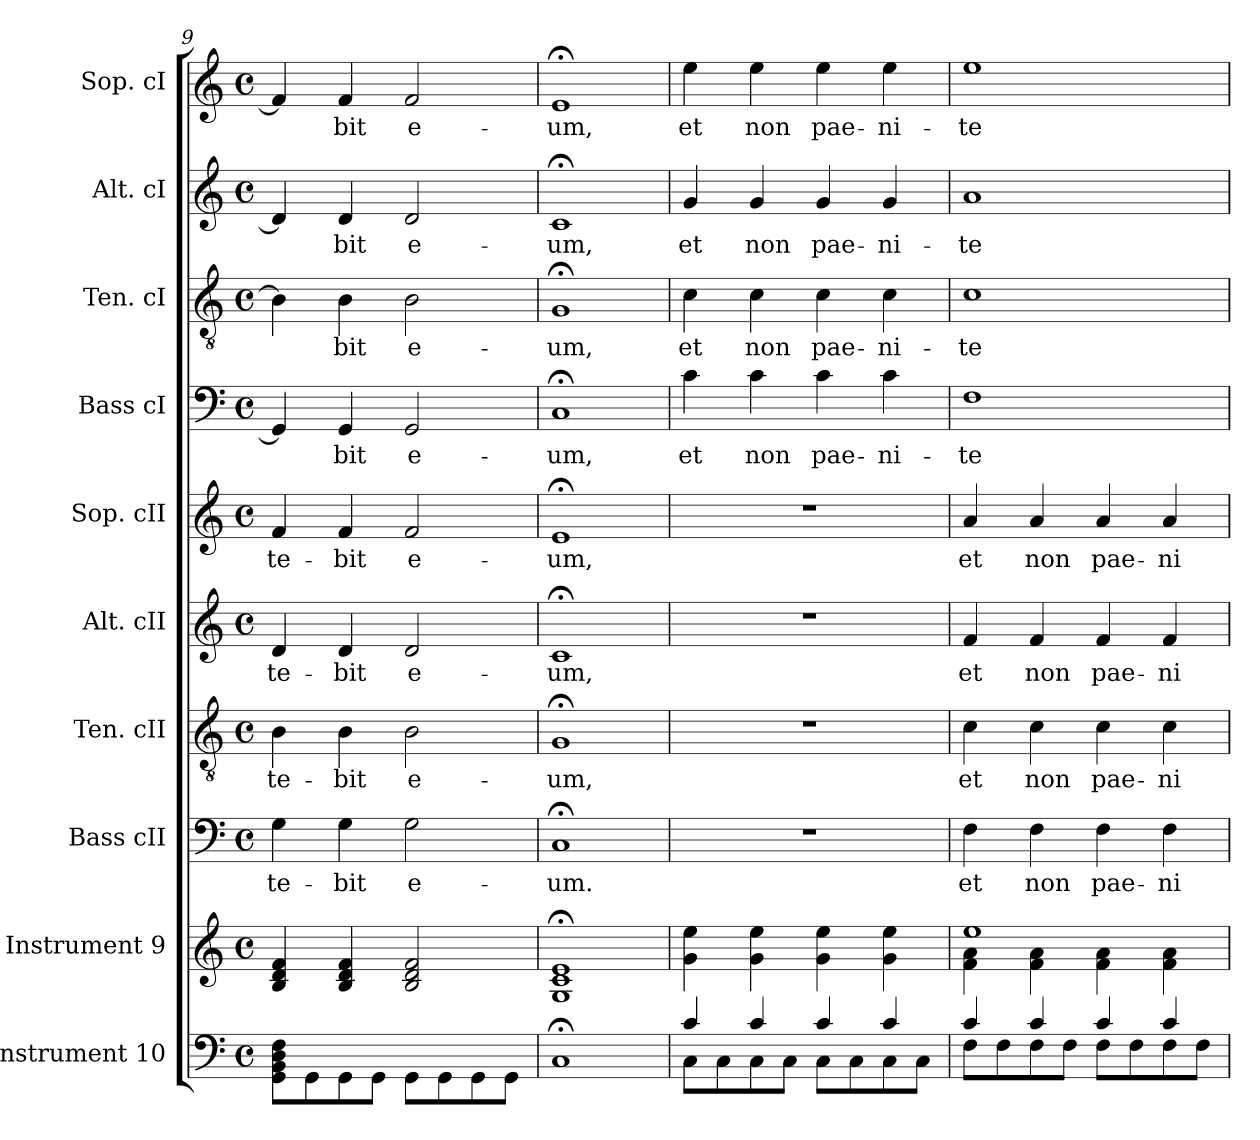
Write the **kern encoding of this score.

**kern	**kern	**kern	**text	**kern	**text	**kern	**text	**kern	**text	**kern	**text	**kern	**text	**kern	**text	**kern	**text
*part10	*part9	*part8	*part8	*part7	*part7	*part6	*part6	*part5	*part5	*part4	*part4	*part3	*part3	*part2	*part2	*part1	*part1
*staff10	*staff9	*staff8	*staff8	*staff7	*staff7	*staff6	*staff6	*staff5	*staff5	*staff4	*staff4	*staff3	*staff3	*staff2	*staff2	*staff1	*staff1
*I"Instrument 10	*I"Instrument 9	*I"Bass cII	*	*I"Ten. cII	*	*I"Alt. cII	*	*I"Sop. cII	*	*I"Bass cI	*	*I"Ten. cI	*	*I"Alt. cI	*	*I"Sop. cI	*
*	*	*I'Bass cII	*	*I'Ten. cII	*	*I'Alt. cII	*	*I'Sop. cII	*	*I'Bass cI	*	*I'Ten. cI	*	*I'Alt. cI	*	*I'Sop. cI	*
*clefF4	*clefG2	*clefF4	*	*clefGv2	*	*clefG2	*	*clefG2	*	*clefF4	*	*clefGv2	*	*clefG2	*	*clefG2	*
*k[]	*k[]	*k[]	*	*k[]	*	*k[]	*	*k[]	*	*k[]	*	*k[]	*	*k[]	*	*k[]	*
*C:	*C:	*C:	*	*C:	*	*C:	*	*C:	*	*C:	*	*C:	*	*C:	*	*C:	*
*M4/4	*M4/4	*M4/4	*	*M4/4	*	*M4/4	*	*M4/4	*	*M4/4	*	*M4/4	*	*M4/4	*	*M4/4	*
*met(c)	*met(c)	*met(c)	*	*met(c)	*	*met(c)	*	*met(c)	*	*met(c)	*	*met(c)	*	*met(c)	*	*met(c)	*
=9	=9	=9	=9	=9	=9	=9	=9	=9	=9	=9	=9	=9	=9	=9	=9	=9	=9
!	!	!	!LO:LY:b:cj	!	!LO:LY:b:cj	!	!LO:LY:b:cj	!	!LO:LY:b:cj	!	!LO:LY:b:cj	!	!LO:LY:b:cj	!	!LO:LY:b:cj	!	!LO:LY:b:cj
8F\ 8D\ 8BB\ 8GG\L	4f/ 4d/ 4B/	4G\	-te-	4B\	-te-	4d/	-te-	4f/	-te-	4GG/]	--	4B\]	--	4d/]	--	4f/]	--
8GG\	.	.	.	.	.	.	.	.	.	.	.	.	.	.	.	.	.
!	!	!	!LO:LY:b:cj	!	!LO:LY:b:cj	!	!LO:LY:b:cj	!	!LO:LY:b:cj	!	!LO:LY:b:cj	!	!LO:LY:b:cj	!	!LO:LY:b:cj	!	!LO:LY:b:cj
8GG\	4f/ 4d/ 4B/	4G\	-bit	4B\	-bit	4d/	-bit	4f/	-bit	4GG/	-bit	4B\	-bit	4d/	-bit	4f/	-bit
8GG\J	.	.	.	.	.	.	.	.	.	.	.	.	.	.	.	.	.
!	!	!	!LO:LY:b:cj	!	!LO:LY:b:cj	!	!LO:LY:b:cj	!	!LO:LY:b:cj	!	!LO:LY:b:cj	!	!LO:LY:b:cj	!	!LO:LY:b:cj	!	!LO:LY:b:cj
8GG\L	2f/ 2d/ 2B/	2G\	e-	2B\	e-	2d/	e-	2f/	e-	2GG/	e-	2B\	e-	2d/	e-	2f/	e-
8GG\	.	.	.	.	.	.	.	.	.	.	.	.	.	.	.	.	.
8GG\	.	.	.	.	.	.	.	.	.	.	.	.	.	.	.	.	.
8GG\J	.	.	.	.	.	.	.	.	.	.	.	.	.	.	.	.	.
=10	=10	=10	=10	=10	=10	=10	=10	=10	=10	=10	=10	=10	=10	=10	=10	=10	=10
!	!	!	!LO:LY:b:cj	!	!LO:LY:b:cj	!	!LO:LY:b:cj	!	!LO:LY:b:cj	!	!LO:LY:b:cj	!	!LO:LY:b:cj	!	!LO:LY:b:cj	!	!LO:LY:b:cj
1C;<	1e;< 1c;< 1G;<	1C;<	-um.	1G;<	-um,	1c;<	-um,	1e;<	-um,	1C;<	-um,	1G;<	-um,	1c;<	-um,	1e;<	-um,
=11	=11	=11	=11	=11	=11	=11	=11	=11	=11	=11	=11	=11	=11	=11	=11	=11	=11
*^	*	*	*	*	*	*	*	*	*	*	*	*	*	*	*	*	*
!	!	!	!	!	!	!	!	!	!	!	!	!LO:LY:b:cj	!	!LO:LY:b:cj	!	!LO:LY:b:cj	!	!LO:LY:b:cj
4c/	8C\L	4ee\ 4g\	1r	.	1r	.	1r	.	1r	.	4c\	et	4c\	et	4g/	et	4ee\	et
.	8C\	.	.	.	.	.	.	.	.	.	.	.	.	.	.	.	.	.
!	!	!	!	!	!	!	!	!	!	!	!	!LO:LY:b:cj	!	!LO:LY:b:cj	!	!LO:LY:b:cj	!	!LO:LY:b:cj
4c/	8C\	4ee\ 4g\	.	.	.	.	.	.	.	.	4c\	non	4c\	non	4g/	non	4ee\	non
.	8C\J	.	.	.	.	.	.	.	.	.	.	.	.	.	.	.	.	.
!	!	!	!	!	!	!	!	!	!	!	!	!LO:LY:b:cj	!	!LO:LY:b:cj	!	!LO:LY:b:cj	!	!LO:LY:b:cj
4c/	8C\L	4ee\ 4g\	.	.	.	.	.	.	.	.	4c\	pae-	4c\	pae-	4g/	pae-	4ee\	pae-
.	8C\	.	.	.	.	.	.	.	.	.	.	.	.	.	.	.	.	.
!	!	!	!	!	!	!	!	!	!	!	!	!LO:LY:b:cj	!	!LO:LY:b:cj	!	!LO:LY:b:cj	!	!LO:LY:b:cj
4c/	8C\	4ee\ 4g\	.	.	.	.	.	.	.	.	4c\	-ni-	4c\	-ni-	4g/	-ni-	4ee\	-ni-
.	8C\J	.	.	.	.	.	.	.	.	.	.	.	.	.	.	.	.	.
!!LO:PB:g=z
=12	=12	=12	=12	=12	=12	=12	=12	=12	=12	=12	=12	=12	=12	=12	=12	=12	=12	=12
*	*	*^	*	*	*	*	*	*	*	*	*	*	*	*	*	*	*	*
!	!	!	!	!	!LO:LY:b:cj	!	!LO:LY:b:cj	!	!LO:LY:b:cj	!	!LO:LY:b:cj	!	!LO:LY:b:cj	!	!LO:LY:b:cj	!	!LO:LY:b:cj	!	!LO:LY:b:cj
4c/	8F\L	1ee	4a\ 4f\	4F\	et	4c\	et	4f/	et	4a/	et	1F	-te-	1c	-te-	1a	-te-	1ee	-te-
.	8F\	.	.	.	.	.	.	.	.	.	.	.	.	.	.	.	.	.	.
!	!	!	!	!	!LO:LY:b:cj	!	!LO:LY:b:cj	!	!LO:LY:b:cj	!	!LO:LY:b:cj	!	!	!	!	!	!	!	!
4c/	8F\	.	4a\ 4f\	4F\	non	4c\	non	4f/	non	4a/	non	.	.	.	.	.	.	.	.
.	8F\J	.	.	.	.	.	.	.	.	.	.	.	.	.	.	.	.	.	.
!	!	!	!	!	!LO:LY:b:cj	!	!LO:LY:b:cj	!	!LO:LY:b:cj	!	!LO:LY:b:cj	!	!	!	!	!	!	!	!
4c/	8F\L	.	4a\ 4f\	4F\	pae-	4c\	pae-	4f/	pae-	4a/	pae-	.	.	.	.	.	.	.	.
.	8F\	.	.	.	.	.	.	.	.	.	.	.	.	.	.	.	.	.	.
!	!	!	!	!	!LO:LY:b:cj	!	!LO:LY:b:cj	!	!LO:LY:b:cj	!	!LO:LY:b:cj	!	!	!	!	!	!	!	!
4c/	8F\	.	4a\ 4f\	4F\	-ni-	4c\	-ni-	4f/	-ni-	4a/	-ni-	.	.	.	.	.	.	.	.
.	8F\J	.	.	.	.	.	.	.	.	.	.	.	.	.	.	.	.	.	.
*v	*v	*	*	*	*	*	*	*	*	*	*	*	*	*	*	*	*	*	*
*	*v	*v	*	*	*	*	*	*	*	*	*	*	*	*	*	*	*	*
=	=	=	=	=	=	=	=	=	=	=	=	=	=	=	=	=	=
*-	*-	*-	*-	*-	*-	*-	*-	*-	*-	*-	*-	*-	*-	*-	*-	*-	*-
